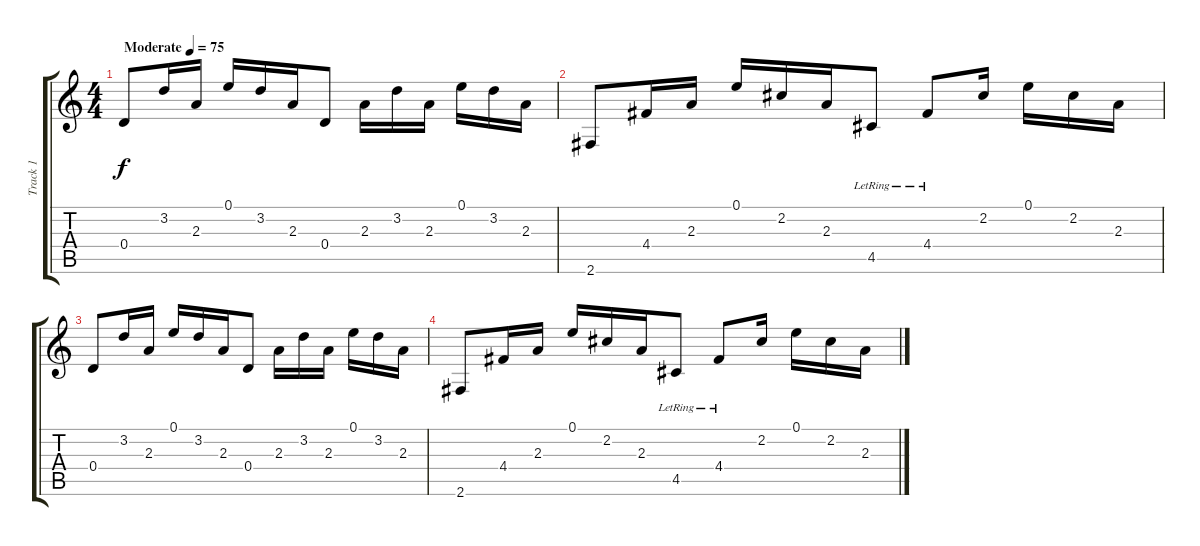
\track ("Track 1" "Track 1") {instrument acousticguitarsteel}
\staff {score tabs}
\tuning (E4 B3 G3 D3 A2 E2) {hide}
\ts (4 4)
\tempo (75 "Moderate")
\clef g2
\ks c
0.4.8{dy f instrument acousticguitarsteel} 3.2.16 2.3.16 0.1.16 3.2.16 2.3.16 0.4.8 2.3.16 3.2.16 2.3.16 0.1.16 3.2.16 2.3.16 |
2.6.8 4.4.16 2.3.16 0.1.16 2.2.16 2.3.16 4.5{lr}.8 4.4{lr}.8 2.2.16 0.1.16 2.2.16 2.3.16 |
0.4.8 3.2.16 2.3.16 0.1.16 3.2.16 2.3.16 0.4.8 2.3.16 3.2.16 2.3.16 0.1.16 3.2.16 2.3.16 |
2.6.8 4.4.16 2.3.16 0.1.16 2.2.16 2.3.16 4.5{lr}.8 4.4{lr}.8 2.2.16 0.1.16 2.2.16 2.3.16
